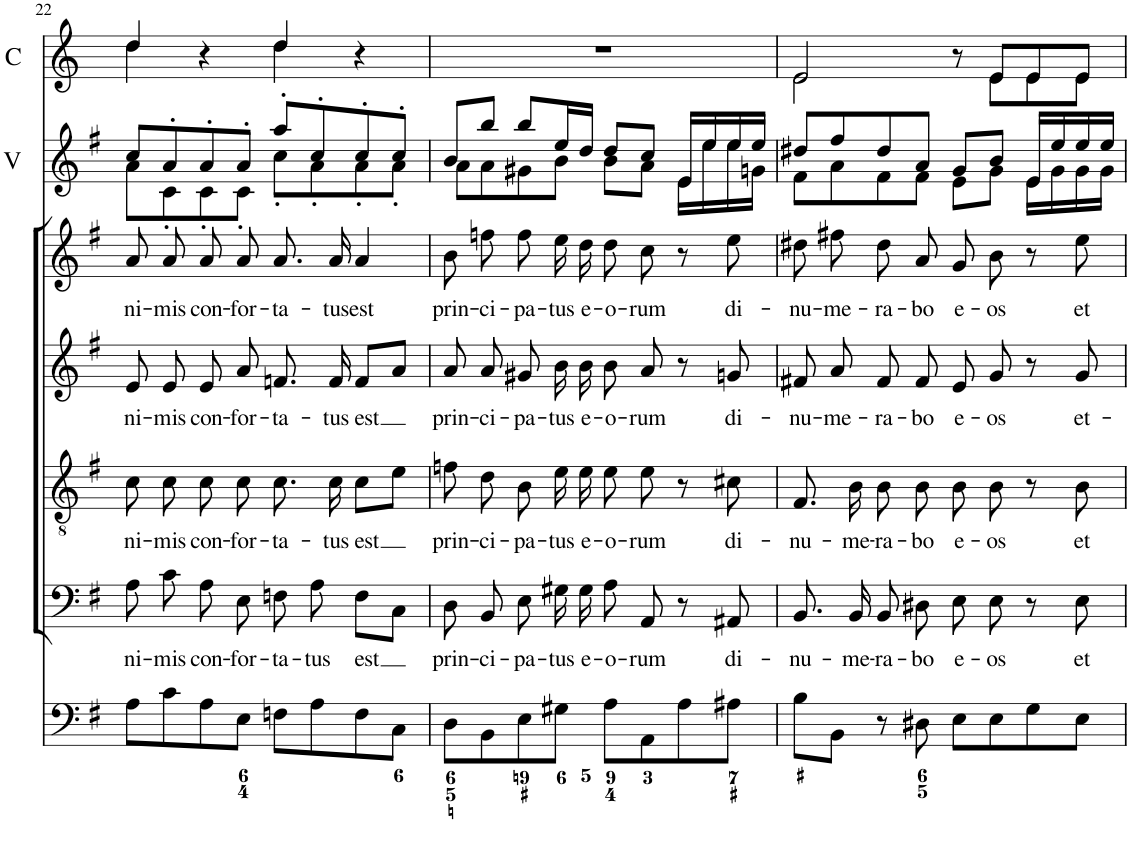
**kern	**kern	**text	**kern	**text	**kern	**text	**kern	**text	**kern	**kern	**kern	**kern
*part9	*part8	*part8	*part7	*part7	*part6	*part6	*part5	*part5	*part4	*part3	*part2	*part1
*staff9	*staff8	*staff8	*staff7	*staff7	*staff6	*staff6	*staff5	*staff5	*staff4	*staff3	*staff2	*staff1
*I"Organ	*I"Voice	*	*I"Tenor	*	*I"Alto	*	*I"Voice	*	*I"Violin	*I"Violin	*I"2 Violini	*I"Corni in G
*	*	*	*	*	*	*	*	*	*I'Vln.	*I'Vln.	*I'V	*I'C
!!LO:PB:g=z
*clefF4	*clefF4	*	*clefGv2	*	*clefG2	*	*clefG2	*	*clefG2	*clefG2	*clefG2	*clefG2
*	*	*	*	*	*	*	*	*	*	*	*	*Trd3c5
*k[f#]	*k[f#]	*	*k[f#]	*	*k[f#]	*	*k[f#]	*	*k[f#]	*k[f#]	*k[f#]	*k[]
*M4/4	*M4/4	*	*M4/4	*	*M4/4	*	*M4/4	*	*M4/4	*M4/4	*M4/4	*M4/4
*met(c)	*met(c)	*	*met(c)	*	*met(c)	*	*met(c)	*	*met(c)	*met(c)	*met(c)	*met(c)
=22	=22	=22	=22	=22	=22	=22	=22	=22	=22	=22	=22	=22
!	!	!LO:LY:b	!	!LO:LY:b	!	!LO:LY:b	!	!LO:LY:b	!	!	!	!
*	*	*	*	*	*	*	*	*	*	*	*^	*^
8A\L	8A\	ni-	8c\	ni-	8e/	ni-	8a/L	ni-	8a'/L	8cc\L	8cc/L	8a\L	4dd/	4dd\
!	!	!LO:LY:b	!	!LO:LY:b	!	!LO:LY:b	!	!LO:LY:b	!	!	!	!	!	!
8c\	8c\	-mis	8c\	-mis	8e/	-mis	8a/J	-mis	8c'/J	8a'\J	8a'/	8c'\	.	.
!	!	!LO:LY:b	!	!LO:LY:b	!	!LO:LY:b	!	!LO:LY:b	!	!	!	!	!	!
8A\	8A\	con-	8c\	con-	8e/	con-	8a/L	con-	8c'/L	8a'/L	8a'/	8c'\	4r	4ryy
!	!	!LO:LY:b	!	!LO:LY:b	!	!LO:LY:b	!	!LO:LY:b	!	!	!	!	!	!
8E\J	8E\	-for-	8c\	-for-	8a/	-for-	8a/J	-for-	8c'/J	8a'/J	8a'/J	8c'\J	.	.
!	!	!LO:LY:b	!	!LO:LY:b	!	!LO:LY:b	!	!LO:LY:b	!	!	!	!	!	!
8Fn\L	8Fn\	-ta-	8.c\	-ta-	8.fn/	-ta-	8.a/L	-ta-	8cc'\L	8aa'\L	8aa'/L	8cc'\L	4dd/	4dd\
!	!	!LO:LY:b	!	!	!	!	!	!	!	!	!	!	!	!
8A\	8A\	-tus	.	.	.	.	.	.	8a'\J	8cc'\J	8cc'/	8a'\	.	.
!	!	!	!	!LO:LY:b	!	!LO:LY:b	!	!LO:LY:b	!	!	!	!	!	!
.	.	.	16c\	-tus	16f/	-tus	16a/Jk	-tus	.	.	.	.	.	.
!	!	!LO:LY:b	!	!LO:LY:b	!	!LO:LY:b	!	!LO:LY:b	!	!	!	!	!	!
8F\	8F\L	est	8c\L	est	8f/L	est	4a/	est	8a'/L	8cc'\L	8cc'/	8a'\	4r	4ryy
8C\J	8C\J	.	8e\J	.	8a/J	.	.	.	8a'/J	8cc'\J	8cc'/J	8a'\J	.	.
*	*	*	*	*	*	*	*	*	*	*	*	*	*v	*v
=23	=23	=23	=23	=23	=23	=23	=23	=23	=23	=23	=23	=23	=23
!	!	!LO:LY:b	!	!LO:LY:b	!	!LO:LY:b	!	!LO:LY:b	!	!	!	!	!
8D\L	8D\	prin-	8fn\	prin-	8a/	prin-	8b\L	prin-	8a/L	8b\L	8b/L	8a\L	1r
!	!	!LO:LY:b	!	!LO:LY:b	!	!LO:LY:b	!	!LO:LY:b	!	!	!	!	!
8BB\	8BB/	-ci-	8d\	-ci-	8a/	-ci-	8ffn\J	-ci-	8a/J	8bb\J	8bb/J	8a\	.
!	!	!LO:LY:b	!	!LO:LY:b	!	!LO:LY:b	!	!LO:LY:b	!	!	!	!	!
8E\	8E\	-pa-	8B\	-pa-	8g#X/	-pa-	8ff\L	-pa-	8g#X/L	8bb\L	8bb/L	8g#X\	.
!	!	!LO:LY:b	!	!LO:LY:b	!	!LO:LY:b	!	!LO:LY:b	!	!	!	!	!
8G#X\J	16G#X\	-tus	16e\	-tus	16b\	-tus	16ee\L	-tus	8b/J	16ee\L	16ee/L	8b\J	.
!	!	!LO:LY:b	!	!LO:LY:b	!	!LO:LY:b	!	!LO:LY:b	!	!	!	!	!
.	16G#\	e-	16e\	e-	16b\	e-	16dd\JJ	e-	.	16dd\JJ	16dd/JJ	.	.
!	!	!LO:LY:b	!	!LO:LY:b	!	!LO:LY:b	!	!LO:LY:b	!	!	!	!	!
8A\L	8A\	-o-	8e\	-o-	8b\	-o-	8dd\L	-o-	8b/L	8dd\L	8dd/L	8b\L	.
!	!	!LO:LY:b	!	!LO:LY:b	!	!LO:LY:b	!	!LO:LY:b	!	!	!	!	!
8AA\	8AA/	-rum	8e\	-rum	8a/	-rum	8cc\J	-rum	8a/J	8cc\J	8cc/J	8a\J	.
8A\	8r	.	8r	.	8r	.	8r	.	16e/LL	16e/LL	16e/LL	16e\LL	.
.	.	.	.	.	.	.	.	.	16ee/J	16ee/J	16ee/	16ee\	.
!	!	!LO:LY:b	!	!LO:LY:b	!	!LO:LY:b	!	!LO:LY:b	!	!	!	!	!
8A#X\J	8AA#X/	di-	8c#X\	di-	8gn/	di-	8ee\	di-	16ee/L	16ee/L	16ee/	16ee\	.
.	.	.	.	.	.	.	.	.	16gn/JJ	16ee/JJ	16ee/JJ	16gn\JJ	.
=24	=24	=24	=24	=24	=24	=24	=24	=24	=24	=24	=24	=24	=24
!	!	!LO:LY:b	!	!LO:LY:b	!	!LO:LY:b	!	!LO:LY:b	!	!	!	!	!
*	*	*	*	*	*	*	*	*	*	*	*	*	*^
8B\L	8.BB/	-nu-	8.F#/	-nu-	8f#X/	-nu-	8dd#X\L	-nu-	8f#/L	8dd#X\L	8dd#X/L	8f#\L	2e/	2e\
!	!	!	!	!	!	!LO:LY:b	!	!LO:LY:b	!	!	!	!	!	!
8BB\J	.	.	.	.	8a/	-me-	8ff#X\J	-me-	8a/J	8ff#\J	8ff#/	8a\	.	.
!	!	!LO:LY:b	!	!LO:LY:b	!	!	!	!	!	!	!	!	!	!
.	16BB/	-me-	16B\	-me-	.	.	.	.	.	.	.	.	.	.
!	!	!LO:LY:b	!	!LO:LY:b	!	!LO:LY:b	!	!LO:LY:b	!	!	!	!	!	!
8r	8BB/	-ra-	8B\	-ra-	8f#/	-ra-	8dd#\L	-ra-	8f#/L	8dd#\L	8dd#/	8f#\	.	.
!	!	!LO:LY:b	!	!LO:LY:b	!	!LO:LY:b	!	!LO:LY:b	!	!	!	!	!	!
8D#X\	8D#X\	-bo	8B\	-bo	8f#/	-bo	8a\J	-bo	8f#/J	8a\J	8a/J	8f#\J	.	.
!	!	!LO:LY:b	!	!LO:LY:b	!	!LO:LY:b	!	!LO:LY:b	!	!	!	!	!	!
8E\L	8E\	e-	8B\	e-	8e/	e-	8g/L	e-	8e/L	8g/L	8g/L	8e\L	8r	8ryy
!	!	!LO:LY:b	!	!LO:LY:b	!	!LO:LY:b	!	!LO:LY:b	!	!	!	!	!	!
8E\	8E\	-os	8B\	-os	8g/	-os	8b/J	-os	8g/J	8b/J	8b/J	8g\J	8e/L	8e\L
8G\	8r	.	8r	.	8r	.	8r	.	16e/LL	16e/LL	16e/LL	16e\LL	8e/	8e\
.	.	.	.	.	.	.	.	.	16g/J	16ee/J	16ee/	16g\	.	.
!	!	!LO:LY:b	!	!LO:LY:b	!	!LO:LY:b	!	!LO:LY:b	!	!	!	!	!	!
8E\J	8E\	et	8B\	et	8g/	et-	8ee\	et	16g/L	16ee/L	16ee/	16g\	8e/J	8e\J
.	.	.	.	.	.	.	.	.	16g/JJ	16ee/JJ	16ee/JJ	16g\JJ	.	.
*	*	*	*	*	*	*	*	*	*	*	*v	*v	*	*
*	*	*	*	*	*	*	*	*	*	*	*	*v	*v
=	=	=	=	=	=	=	=	=	=	=	=	=
*-	*-	*-	*-	*-	*-	*-	*-	*-	*-	*-	*-	*-
